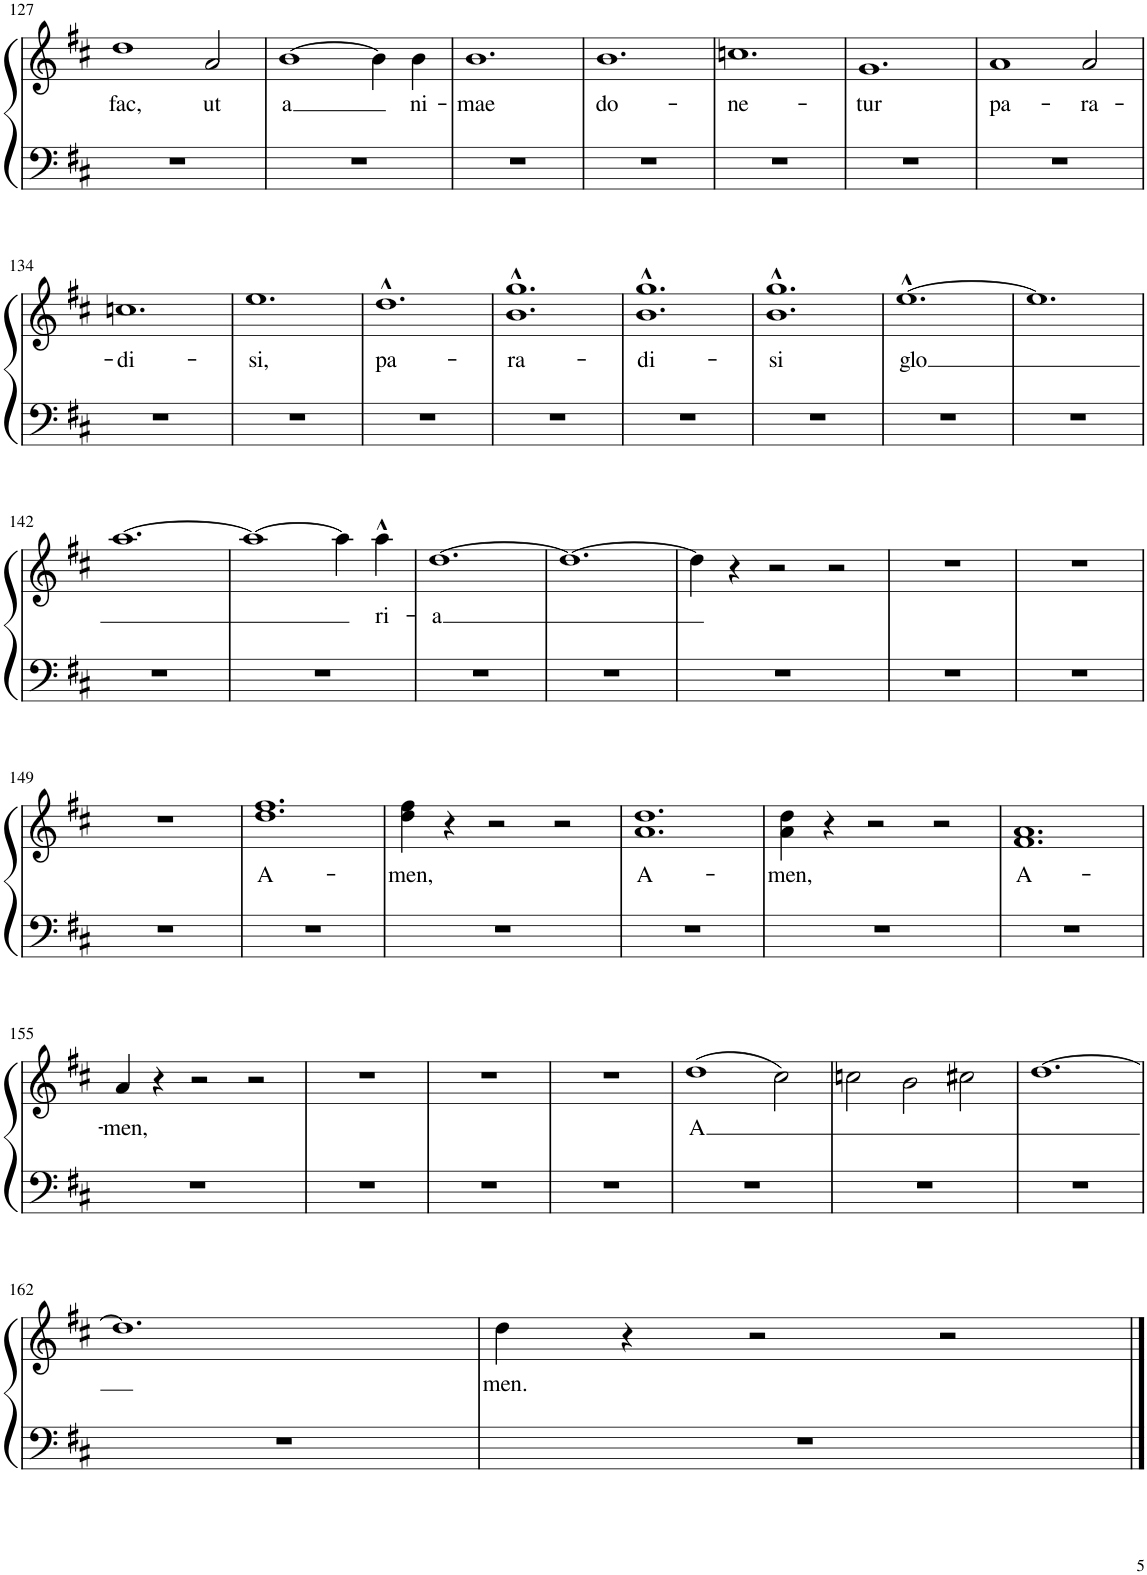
**kern	**kern	**text
*part1	*part1	*part1
*staff2	*staff1	*staff1
*I"Piano	*	*
*I'Pno.	*	*
!!LO:PB:g=z
*clefF4	*clefG2	*
*k[f#c#]	*k[f#c#]	*
*M3/2	*M3/2	*
=127	=127	=127
!	!	!LO:LY:b
1.r	1dd	fac,
!	!	!LO:LY:b
.	2a/	ut
=128	=128	=128
!	!	!LO:LY:b
1.r	[1b	a
.	4b\]	.
!	!	!LO:LY:b
.	4b\	ni-
=129	=129	=129
!	!	!LO:LY:b
1.r	1.b	-mae
=130	=130	=130
!	!	!LO:LY:b
1.r	1.b	do-
=131	=131	=131
!	!	!LO:LY:b
1.r	1.ccn	-ne-
=132	=132	=132
!	!	!LO:LY:b
1.r	1.g	-tur
=133	=133	=133
!	!	!LO:LY:b
1.r	1a	pa-
!	!	!LO:LY:b
.	2a/	-ra-
!!LO:LB:g=z
=134	=134	=134
!	!	!LO:LY:b
1.r	1.ccn	-di-
=135	=135	=135
!	!	!LO:LY:b
1.r	1.ee	-si,
=136	=136	=136
!	!	!LO:LY:b
1.r	1.dd^^	pa-
=137	=137	=137
!	!	!LO:LY:b
1.r	1.b^^ 1.gg^^	-ra-
=138	=138	=138
!	!	!LO:LY:b
1.r	1.b^^ 1.gg^^	-di-
=139	=139	=139
!	!	!LO:LY:b
1.r	1.b^^ 1.gg^^	-si
=140	=140	=140
!	!	!LO:LY:b
1.r	[1.ee^^	glo
=141	=141	=141
1.r	1.ee]	.
!!LO:LB:g=z
=142	=142	=142
1.r	[1.aa	.
=143	=143	=143
1.r	1aa_	.
.	4aa\]	.
!	!	!LO:LY:b
.	4aa^^\	ri-
=144	=144	=144
!	!	!LO:LY:b
1.r	[1.dd	-a
=145	=145	=145
1.r	1.dd_	.
=146	=146	=146
1.r	4dd\]	.
.	4r	.
.	2r	.
.	2r	.
=147	=147	=147
1.r	1.r	.
=148	=148	=148
1.r	1.r	.
!!LO:LB:g=z
=149	=149	=149
1.r	1.r	.
=150	=150	=150
!	!	!LO:LY:b
1.r	1.dd 1.ff#	A-
=151	=151	=151
!	!	!LO:LY:b
1.r	4dd\ 4ff#\	-men,
.	4r	.
.	2r	.
.	2r	.
=152	=152	=152
!	!	!LO:LY:b
1.r	1.a 1.dd	A-
=153	=153	=153
!	!	!LO:LY:b
1.r	4a\ 4dd\	-men,
.	4r	.
.	2r	.
.	2r	.
=154	=154	=154
!	!	!LO:LY:b
1.r	1.f# 1.a	A-
!!LO:LB:g=z
=155	=155	=155
!	!	!LO:LY:b
1.r	4a/	-men,
.	4r	.
.	2r	.
.	2r	.
=156	=156	=156
1.r	1.r	.
=157	=157	=157
1.r	1.r	.
=158	=158	=158
1.r	1.r	.
=159	=159	=159
!	!	!LO:LY:b
1.r	(1dd	A
.	2cc#\)	.
=160	=160	=160
1.r	2ccn\	.
.	2b\	.
.	2cc#X\	.
=161	=161	=161
1.r	[1.dd	.
!!LO:LB:g=z
=162	=162	=162
1.r	1.dd]	.
=163	=163	=163
!	!	!LO:LY:b
1.r	4dd\	men.
.	4r	.
.	2r	.
.	2r	.
==	==	==
*-	*-	*-
